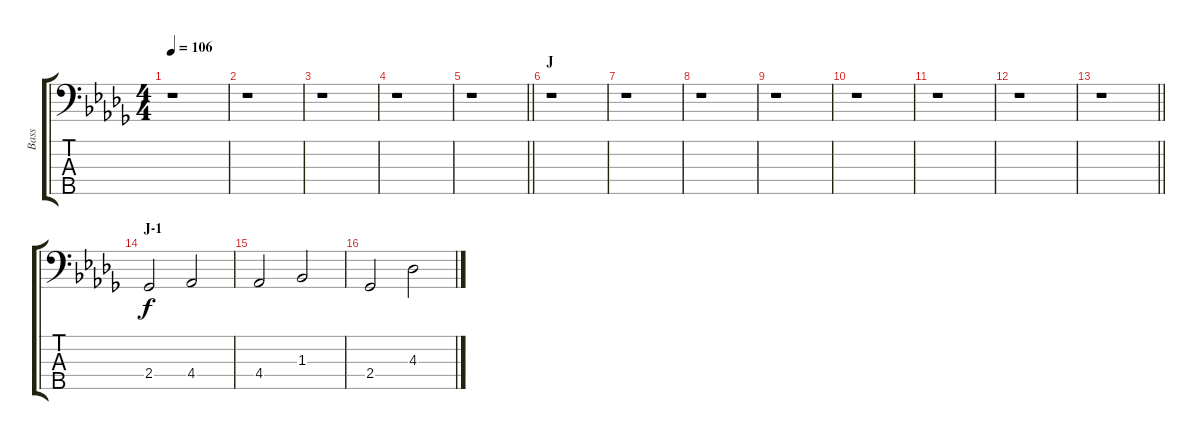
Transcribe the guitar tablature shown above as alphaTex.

\track ("Bass" "Bass") {instrument electricbassfinger}
\staff {score tabs}
\tuning (G2 D2 A1 E1 B0) {hide}
\ts (4 4)
\tempo 106
\clef f4
\ks db
r.1{dy f} |
r.1 |
r.1 |
r.1 |
\barLineRight lightlight
r.1 |
\section ("" "J")
r.1 |
r.1 |
r.1 |
r.1 |
r.1 |
r.1 |
r.1 |
\barLineRight lightlight
r.1 |
\section ("" "J-1")
2.4.2 4.4.2 |
4.4.2 1.3.2 |
2.4.2 4.3.2
